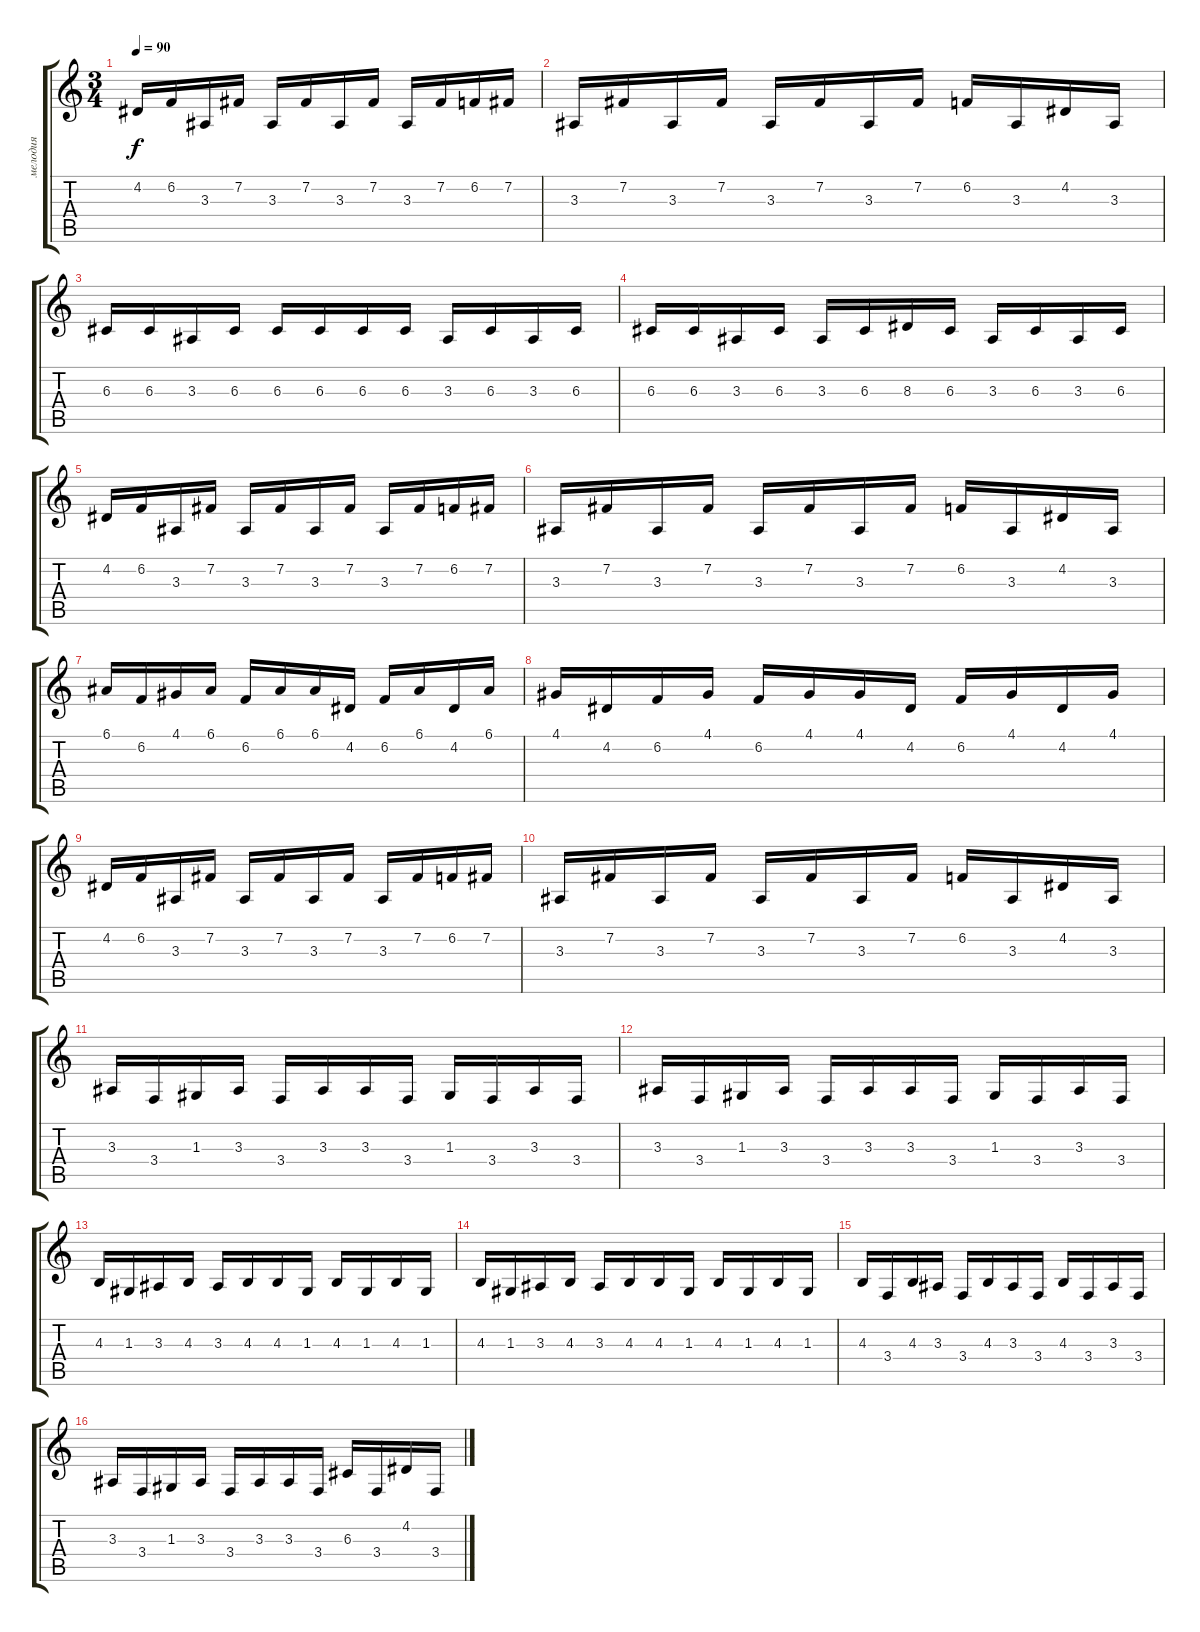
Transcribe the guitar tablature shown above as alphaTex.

\track ("мелодия" "мелодия") {instrument synthstrings2}
\staff {score tabs}
\tuning (E4 B3 G3 D3 A2 E2) {hide}
\ts (3 4)
\tempo 90
\clef g2
\ks c
4.2.16{dy f instrument fx4atmosphere} 6.2.16 3.3.16 7.2.16 3.3.16 7.2.16 3.3.16 7.2.16 3.3.16 7.2.16 6.2.16 7.2.16 |
3.3.16 7.2.16 3.3.16 7.2.16 3.3.16 7.2.16 3.3.16 7.2.16 6.2.16 3.3.16 4.2.16 3.3.16 |
6.3.16 6.3.16 3.3.16 6.3.16 6.3.16 6.3.16 6.3.16 6.3.16 3.3.16 6.3.16 3.3.16 6.3.16 |
6.3.16 6.3.16 3.3.16 6.3.16 3.3.16 6.3.16 8.3.16 6.3.16 3.3.16 6.3.16 3.3.16 6.3.16 |
4.2.16 6.2.16 3.3.16 7.2.16 3.3.16 7.2.16 3.3.16 7.2.16 3.3.16 7.2.16 6.2.16 7.2.16 |
3.3.16 7.2.16 3.3.16 7.2.16 3.3.16 7.2.16 3.3.16 7.2.16 6.2.16 3.3.16 4.2.16 3.3.16 |
6.1.16 6.2.16 4.1.16 6.1.16 6.2.16 6.1.16 6.1.16 4.2.16 6.2.16 6.1.16 4.2.16 6.1.16 |
4.1.16 4.2.16 6.2.16 4.1.16 6.2.16 4.1.16 4.1.16 4.2.16 6.2.16 4.1.16 4.2.16 4.1.16 |
4.2.16 6.2.16 3.3.16 7.2.16 3.3.16 7.2.16 3.3.16 7.2.16 3.3.16 7.2.16 6.2.16 7.2.16 |
3.3.16 7.2.16 3.3.16 7.2.16 3.3.16 7.2.16 3.3.16 7.2.16 6.2.16 3.3.16 4.2.16 3.3.16 |
3.3.16 3.4.16 1.3.16 3.3.16 3.4.16 3.3.16 3.3.16 3.4.16 1.3.16 3.4.16 3.3.16 3.4.16 |
3.3.16 3.4.16 1.3.16 3.3.16 3.4.16 3.3.16 3.3.16 3.4.16 1.3.16 3.4.16 3.3.16 3.4.16 |
4.3.16 1.3.16 3.3.16 4.3.16 3.3.16 4.3.16 4.3.16 1.3.16 4.3.16 1.3.16 4.3.16 1.3.16 |
4.3.16 1.3.16 3.3.16 4.3.16 3.3.16 4.3.16 4.3.16 1.3.16 4.3.16 1.3.16 4.3.16 1.3.16 |
4.3.16 3.4.16 4.3.16 3.3.16 3.4.16 4.3.16 3.3.16 3.4.16 4.3.16 3.4.16 3.3.16 3.4.16 |
3.3.16 3.4.16 1.3.16 3.3.16 3.4.16 3.3.16 3.3.16 3.4.16 6.3.16 3.4.16 4.2.16 3.4.16
